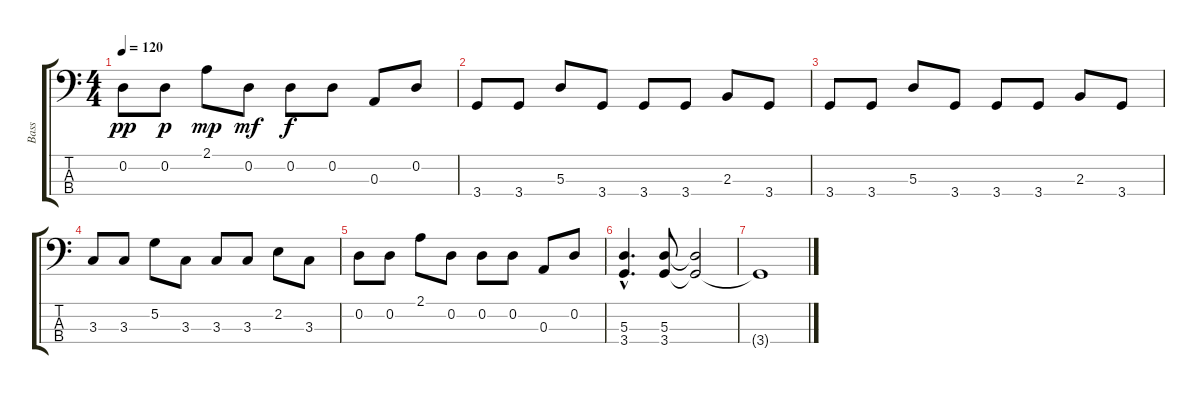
\track ("Bass" "Bass") {instrument electricbassfinger}
\staff {score tabs}
\tuning (G2 D2 A1 E1) {hide}
\ts (4 4)
\tempo 120
\clef f4
\ks c
0.2.8{dy pp} 0.2.8{dy p} 2.1.8{dy mp} 0.2.8{dy mf} 0.2.8{dy f} 0.2.8 0.3.8 0.2.8 |
3.4.8 3.4.8 5.3.8 3.4.8 3.4.8 3.4.8 2.3.8 3.4.8 |
3.4.8 3.4.8 5.3.8 3.4.8 3.4.8 3.4.8 2.3.8 3.4.8 |
3.3.8 3.3.8 5.2.8 3.3.8 3.3.8 3.3.8 2.2.8 3.3.8 |
0.2.8 0.2.8 2.1.8 0.2.8 0.2.8 0.2.8 0.3.8 0.2.8 |
(5.3{hac} 3.4{hac}).4{d} (5.3 3.4).8 (5.3{t} 3.4{t}).2 |
3.4{t}.1
